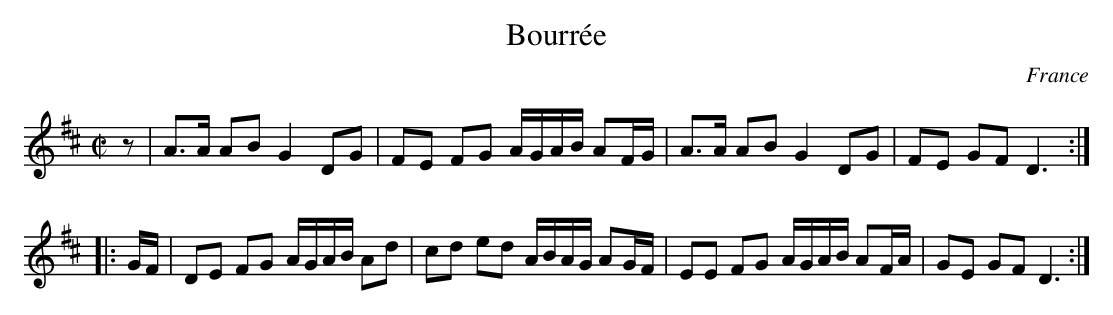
X:1
T:Bourrée
M:C|
O:France
K:D major
z|\
A>A AB G2 DG | FE FG A/2G/2A/2B/2 AF/2G/2 |\
A>A AB G2 DG | FE GFD3 :|
|:G/2F/2|\
DE FG A/2G/2A/2B/2 Ad| cd ed A/2B/2A/2G/2 AG/2F/2 |\
EE FG A/2G/2A/2B/2 AF/2A/2 | GE GF D3 :|
